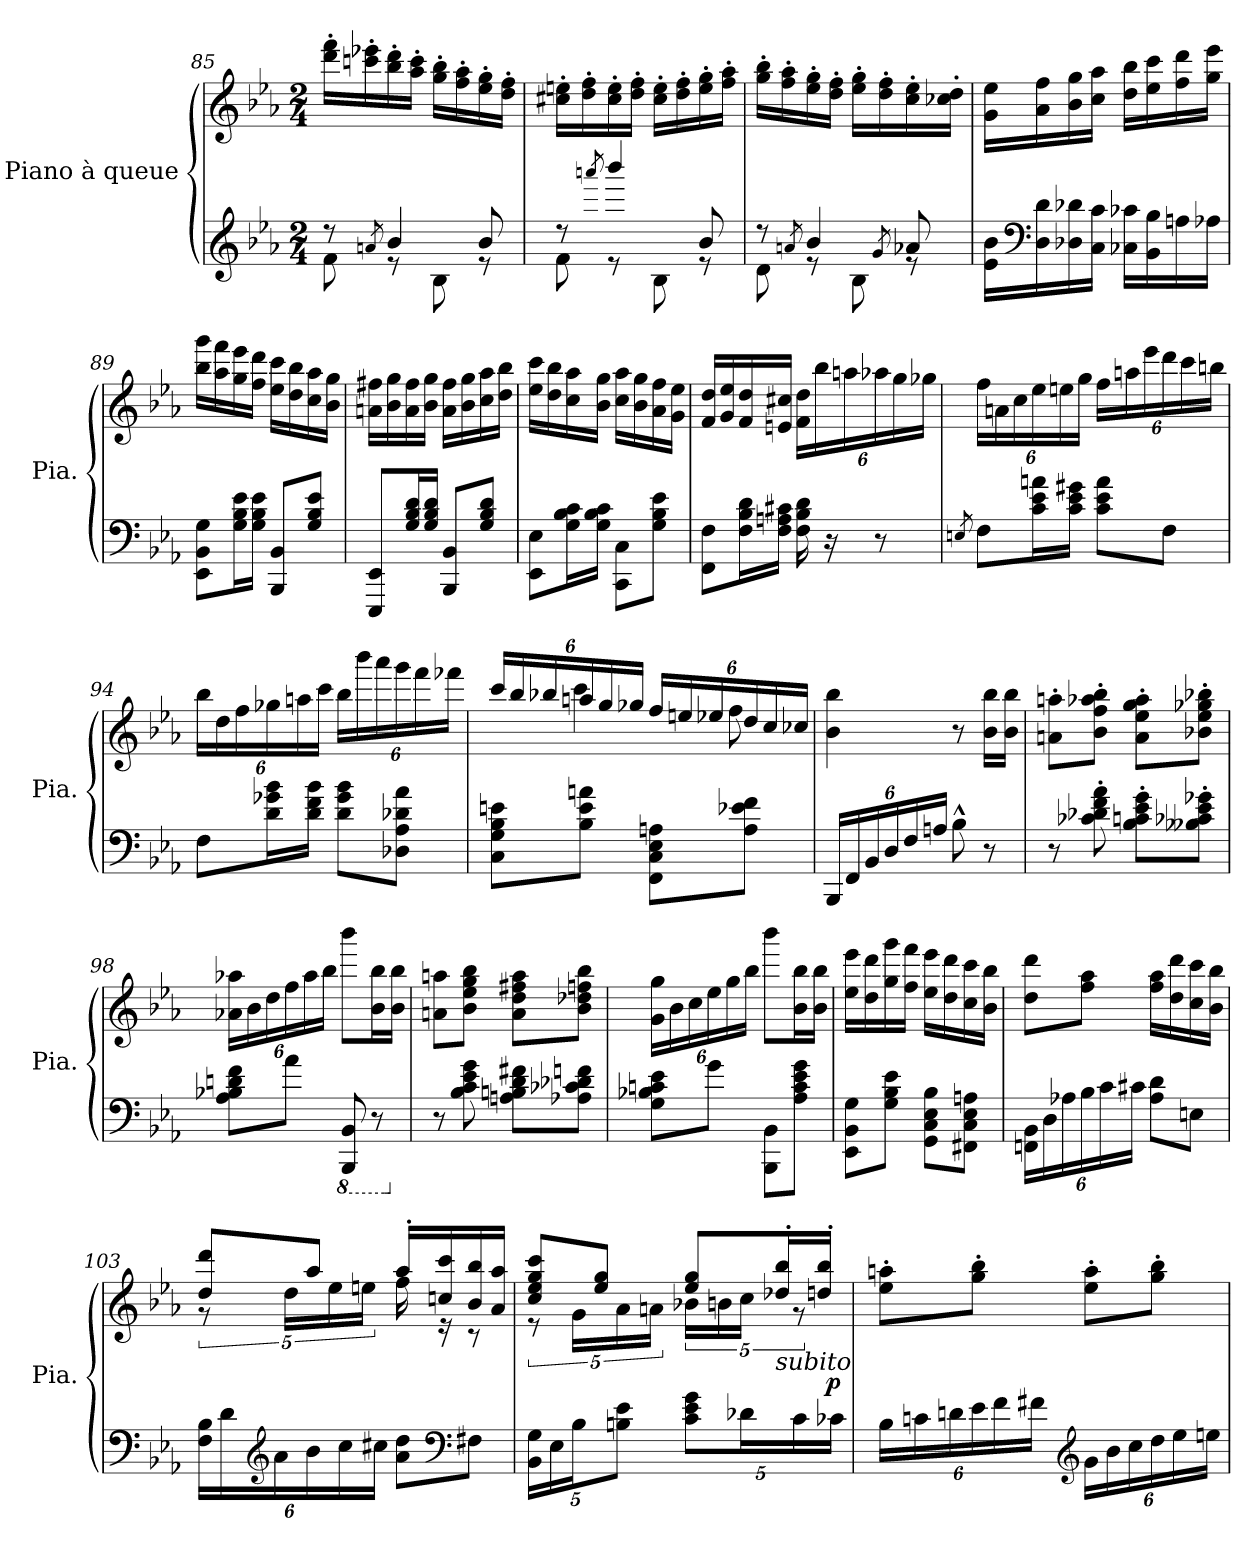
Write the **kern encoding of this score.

**kern	**kern	**dynam
*part1	*part1	*part1
*staff2	*staff1	*staff1/2
*I"Piano à queue	*	*
*I'Pia.	*	*
*clefG2	*clefG2	*
*k[b-e-a-]	*k[b-e-a-]	*
*M2/4	*M2/4	*
=85	=85	=85
*^	*	*
8rdd	8f\	16ddd\' 16fff\'LL	.
.	.	16cccn\' 16eee-X\'	.
8qan/	.	.	.
4b-/	8re	16bb-\' 16ddd\'	.
.	.	16aa-\' 16ccc\'JJ	.
.	8B-\	16gg\' 16bb-\'LL	.
.	.	16ff\' 16aa-\'	.
8b-/	8re	16ee-\' 16gg\'	.
.	.	16dd\' 16ff\'JJ	.
=86	=86	=86	=86
8rdd	8f\	16cc#X\' 16een\'LL	.
.	.	16dd\' 16ff\'	.
8qaaan/	.	.	.
4bbb-/	8re	16cc#\' 16ee\'	.
.	.	16dd\' 16ff\'JJ	.
.	8B-\	16cc#\' 16ee\'LL	.
.	.	16dd\' 16ff\'	.
8b-/	8re	16ee\' 16gg\'	.
.	.	16ff\' 16aa-\'JJ	.
!!LO:LB:g=z
=87	=87	=87	=87
8rdd	8d\	16gg\' 16bb-\'LL	.
.	.	16ff\' 16aa-\'	.
8qan/	.	.	.
4b-/	8re	16ee-\' 16gg\'	.
.	.	16dd\' 16ff\'JJ	.
.	8B-\	16ee-\' 16gg\'LL	.
.	.	16dd\' 16ff\'	.
8qg/	.	.	.
8a-X/	8re	16cc\' 16ee-\'	.
.	.	16cc-X\' 16dd\'JJ	.
*v	*v	*	*
=88	=88	=88
16e-\ 16b-\LL	16g\ 16ee-\LL	.
*clefF4	*	*
16D\ 16d\	16a-\ 16ff\	.
16D-X\ 16d-X\	16b-\ 16gg\	.
16C\ 16c\JJ	16cc\ 16aa-\JJ	.
16C-X\ 16c-X\LL	16dd\ 16bb-\LL	.
16BB-\ 16B-\	16ee-\ 16ccc\	.
16An\	16ff\ 16ddd\	.
16A-X\JJ	16gg\ 16eee-\JJ	.
=89	=89	=89
8EE-\ 8BB-\ 8G\L	16bb-\ 16ggg\LL	.
.	16aa-\ 16fff\	.
16G\ 16B-\ 16e-\L	16gg\ 16eee-\	.
16G\ 16B-\ 16e-\JJ	16ff\ 16ddd\JJ	.
8BBB-/ 8BB-/L	16ee-\ 16ccc\LL	.
.	16dd\ 16bb-\	.
8G/ 8B-/ 8e-/J	16cc\ 16aa-\	.
.	16b-\ 16gg\JJ	.
=90	=90	=90
8EEE-/ 8EE-/L	16an\ 16ff#X\LL	.
.	16b-\ 16gg\	.
16G/ 16B-/ 16d/L	16a\ 16ff#\	.
16G/ 16B-/ 16d/JJ	16b-\ 16gg\JJ	.
8BBB-/ 8BB-/L	16a\ 16ff#\LL	.
.	16b-\ 16gg\	.
8G/ 8B-/ 8d/J	16cc\ 16aa-\	.
.	16dd\ 16bb-\JJ	.
!!LO:LB:g=z
=91	=91	=91
8EE-\ 8E-\L	16ee-\ 16ccc\LL	.
.	16dd\ 16bb-\	.
16G\ 16B-\ 16c\L	16cc\ 16aa-\	.
16G\ 16B-\ 16c\JJ	16b-\ 16gg\JJ	.
8CC\ 8C\L	16cc\ 16aa-\LL	.
.	16b-\ 16gg\	.
8G\ 8B-\ 8e-\J	16a-\ 16ff\	.
.	16g\ 16ee-\JJ	.
=92	=92	=92
8FF\ 8F\L	16f/ 16dd/LL	.
.	16g/ 16ee-/	.
16F\ 16B-\ 16d\L	16f/ 16dd/	.
16F\ 16An\ 16c#X\JJ	16en/ 16cc#X/JJ	.
*	*Xbrackettup	*
16F\ 16B-\ 16d\	24f\ 24dd\LL	.
.	24bb-\	.
16r	.	.
.	24aan\	.
8r	24aa-X\	.
.	24gg\	.
.	24gg-X\JJ	.
=93	=93	=93
8qEn/	.	.
8F\L	24ff\LL	.
.	24an\	.
.	24cc\	.
16c\ 16e-\ 16an\L	24ee-\	.
.	24een\	.
16c\ 16e-\ 16g#X\JJ	.	.
.	24gg\JJ	.
8c\ 8e-\ 8a\L	24ff\LL	.
.	24aan\	.
.	24eee-\	.
8F\J	24ddd\	.
.	24ccc\	.
.	24bbn\JJ	.
!!LO:LB:g=z
=94	=94	=94
8F\L	24bb-\LL	.
.	24dd\	.
.	24ff\	.
16d\ 16g-X\ 16b-\L	24gg-X\	.
.	24aan\	.
16d\ 16f\ 16b-\JJ	.	.
.	24ccc\JJ	.
8d\ 8g-\ 8b-\L	24bb-\LL	.
.	24bbb-\	.
.	24aaa-\	.
8D-X\ 8A-\ 8d-X\ 8a-\J	24ggg\	.
.	24fff\	.
.	24fff-X\JJ	.
=95	=95	=95
*	*^	*
8C\ 8G\ 8B-\ 8en\L	24ccc/LL	8ryy	.
.	24bb-/	.	.
.	24bb-X/	.	.
8B-\ 8e\ 8an\J	24aan/	4ccc\	.
.	24gg/	.	.
.	24gg-X/JJ	.	.
8FF\ 8C\ 8E-\ 8An\L	24ff/LL	.	.
.	24een/	.	.
.	24ee-X/	.	.
8A\ 8e-X\ 8f\J	24dd/	8ff\	.
.	24cc/	.	.
.	24cc-X/JJ	.	.
*	*v	*v	*
=96	=96	=96
*Xbrackettup	*	*
24BBB-/LL	4b-\ 4bb-\	.
24FF/	.	.
24BB-/	.	.
24D/	.	.
24F/	.	.
24An/JJ	.	.
8B-^^\	8r	.
8r	16b-\ 16bb-\LL	.
.	16b-\ 16bb-\JJ	.
!!LO:LB:g=z
=97	=97	=97
8r	8an\' 8aan\'L	.
8c-X\' 8d-X\' 8f\' 8a-\'	8b-\' 8ff\' 8aa-X\' 8bb-\'J	.
8B-\' 8cn\' 8e-\' 8g\'L	8a\' 8ee-\' 8gg\' 8aa-\'L	.
8B--X\' 8c-X\' 8e-\' 8g-X\'J	8b-X\' 8ee-\' 8gg-X\' 8bb-X\'J	.
=98	=98	=98
8A-\ 8B-X\ 8dn\ 8f\L	24a-X\ 24aa-X\LL	.
.	24b-\	.
.	24dd\	.
8a-\J	24ff\	.
.	24aa-\	.
.	24bb-\JJ	.
*8ba	*	*
8BBBB-/ 8BBB-/	8bbb-\L	.
8r	16b-\ 16bb-\L	.
.	16b-\ 16bb-\JJ	.
=99	=99	=99
*X8ba	*	*
8r	8an\ 8aan\L	.
8B-\ 8c\ 8e-\ 8g\	8b-\ 8ee-\ 8gg\ 8bb-\J	.
8An\ 8Bn\ 8d\ 8f#X\L	8a\ 8dd\ 8ff#X\ 8aa\L	.
8A-X\ 8c-X\ 8d-X\ 8fn\J	8b-\ 8dd-X\ 8ffn\ 8bb-\J	.
=100	=100	=100
8G\ 8B-X\ 8cn\ 8e-\L	24g\ 24gg\LL	.
.	24b-\	.
.	24cc\	.
8g\J	24ee-\	.
.	24gg\	.
.	24bb-\JJ	.
8BBB-\ 8BB-\L	8bbb-\L	.
8A-\ 8c\ 8e-\ 8g\J	16b-\ 16bb-\L	.
.	16b-\ 16bb-\JJ	.
!!LO:PB:g=z
=101	=101	=101
8EE-\ 8BB-\ 8G\L	16ee-\ 16eee-\LL	.
.	16dd\ 16ddd\	.
8G\ 8B-\ 8e-\J	16gg\ 16ggg\	.
.	16ff\ 16fff\JJ	.
8GG\ 8C\ 8E-\ 8B-\L	16ee-\ 16eee-\LL	.
.	16dd\ 16ddd\	.
8FF#X\ 8C\ 8E-\ 8An\J	16cc\ 16ccc\	.
.	16b-\ 16bb-\JJ	.
=102	=102	=102
24FFn\ 24BB-\LL	8dd\ 8ddd\L	.
24D\	.	.
24A-X\	.	.
24B-\	8ff\ 8aa-\J	.
24c\	.	.
24c#X\JJ	.	.
8A-\ 8d\L	16ff\ 16aa-\LL	.
.	16dd\ 16ddd\	.
8En\J	16cc\ 16ccc\	.
.	16b-\ 16bb-\JJ	.
=103	=103	=103
*	*^	*
*	*	*brackettup	*
24F\ 24B-\LL	8dd/ 8ddd/L	10r	.
24d\	.	.	.
*clefG2	*	*	*
24a-\	.	.	.
.	.	20dd\LL	.
24b-\	8aa-/J	.	.
.	.	20ee-\	.
24cc\	.	.	.
.	.	20een\JJ	.
24cc#X\JJ	.	.	.
8a-\ 8dd\L	16aa-'/LL	16ff\	.
.	16ccn/ 16ccc/	16r	.
*clefF4	*	*	*
8F#X\J	16b-/ 16bb-/	8r	.
.	16a-/ 16aa-/JJ	.	.
!!LO:LB:g=z	!!
=104	=104	=104	=104
20BB-\ 20G\LL	8cc/ 8ee-/ 8gg/ 8ccc/L	10r	.
20E-\	.	.	.
20B-\J	.	20g\LL	.
.	8ee-/ 8gg/J	.	.
10Bn\ 10e-\J	.	20a-\	.
.	.	20an\JJ	.
10c\ 10e-\ 10g\L	8ee-/ 8gg/L	20b-X\LL	.
.	.	20bn\	.
20d-X\L	.	20cc\JJ	.
!	!LO:TX:b:i:t=subito	!	!
.	16dd-X/' 16bb-/'L	.	.
20c\	.	10r	.
.	16ddn/' 16bb-/'JJ	.	.
!	!	!	!LO:DY:a=2
20c-X\JJ	.	.	p
*	*v	*v	*
=105	=105	=105
24B-\LL	8ee-\' 8aan\'L	.
24cn\	.	.
24dn\	.	.
24e-\	8gg\' 8bb-\'J	.
24f\	.	.
24f#X\JJ	.	.
*clefG2	*	*
24g\LL	8ee-\' 8aa\'L	.
24b-\	.	.
24cc\	.	.
24dd\	8gg\' 8bb-\'J	.
24ee-\	.	.
24een\JJ	.	.
=	=	=
*-	*-	*-
